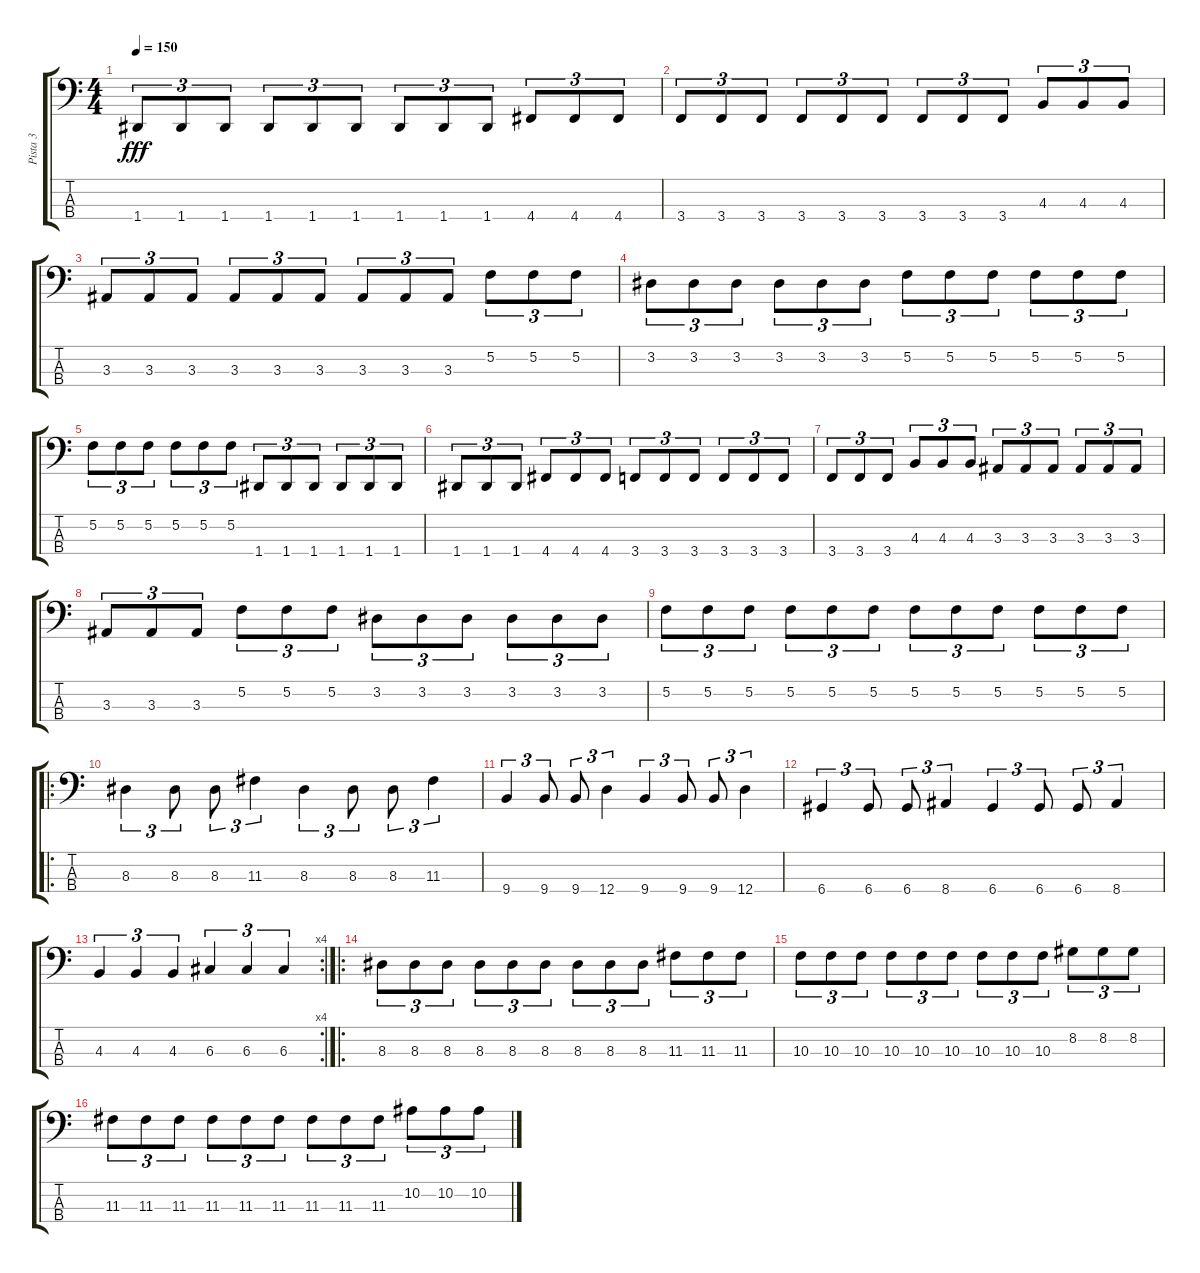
\track ("Pista 3" "Pista 3") {instrument electricbassfinger}
\staff {score tabs}
\tuning (F2 C2 G1 D1) {hide}
\ts (4 4)
\tempo 150
\clef f4
\ks c
1.4.8{tu (3 2) dy fff} 1.4.8{tu (3 2)} 1.4.8{tu (3 2)} 1.4.8{tu (3 2)} 1.4.8{tu (3 2)} 1.4.8{tu (3 2)} 1.4.8{tu (3 2)} 1.4.8{tu (3 2)} 1.4.8{tu (3 2)} 4.4.8{tu (3 2)} 4.4.8{tu (3 2)} 4.4.8{tu (3 2)} |
3.4.8{tu (3 2)} 3.4.8{tu (3 2)} 3.4.8{tu (3 2)} 3.4.8{tu (3 2)} 3.4.8{tu (3 2)} 3.4.8{tu (3 2)} 3.4.8{tu (3 2)} 3.4.8{tu (3 2)} 3.4.8{tu (3 2)} 4.3.8{tu (3 2)} 4.3.8{tu (3 2)} 4.3.8{tu (3 2)} |
3.3.8{tu (3 2)} 3.3.8{tu (3 2)} 3.3.8{tu (3 2)} 3.3.8{tu (3 2)} 3.3.8{tu (3 2)} 3.3.8{tu (3 2)} 3.3.8{tu (3 2)} 3.3.8{tu (3 2)} 3.3.8{tu (3 2)} 5.2.8{tu (3 2)} 5.2.8{tu (3 2)} 5.2.8{tu (3 2)} |
3.2.8{tu (3 2)} 3.2.8{tu (3 2)} 3.2.8{tu (3 2)} 3.2.8{tu (3 2)} 3.2.8{tu (3 2)} 3.2.8{tu (3 2)} 5.2.8{tu (3 2)} 5.2.8{tu (3 2)} 5.2.8{tu (3 2)} 5.2.8{tu (3 2)} 5.2.8{tu (3 2)} 5.2.8{tu (3 2)} |
5.2.8{tu (3 2)} 5.2.8{tu (3 2)} 5.2.8{tu (3 2)} 5.2.8{tu (3 2)} 5.2.8{tu (3 2)} 5.2.8{tu (3 2)} 1.4.8{tu (3 2)} 1.4.8{tu (3 2)} 1.4.8{tu (3 2)} 1.4.8{tu (3 2)} 1.4.8{tu (3 2)} 1.4.8{tu (3 2)} |
1.4.8{tu (3 2)} 1.4.8{tu (3 2)} 1.4.8{tu (3 2)} 4.4.8{tu (3 2)} 4.4.8{tu (3 2)} 4.4.8{tu (3 2)} 3.4.8{tu (3 2)} 3.4.8{tu (3 2)} 3.4.8{tu (3 2)} 3.4.8{tu (3 2)} 3.4.8{tu (3 2)} 3.4.8{tu (3 2)} |
3.4.8{tu (3 2)} 3.4.8{tu (3 2)} 3.4.8{tu (3 2)} 4.3.8{tu (3 2)} 4.3.8{tu (3 2)} 4.3.8{tu (3 2)} 3.3.8{tu (3 2)} 3.3.8{tu (3 2)} 3.3.8{tu (3 2)} 3.3.8{tu (3 2)} 3.3.8{tu (3 2)} 3.3.8{tu (3 2)} |
3.3.8{tu (3 2)} 3.3.8{tu (3 2)} 3.3.8{tu (3 2)} 5.2.8{tu (3 2)} 5.2.8{tu (3 2)} 5.2.8{tu (3 2)} 3.2.8{tu (3 2)} 3.2.8{tu (3 2)} 3.2.8{tu (3 2)} 3.2.8{tu (3 2)} 3.2.8{tu (3 2)} 3.2.8{tu (3 2)} |
5.2.8{tu (3 2)} 5.2.8{tu (3 2)} 5.2.8{tu (3 2)} 5.2.8{tu (3 2)} 5.2.8{tu (3 2)} 5.2.8{tu (3 2)} 5.2.8{tu (3 2)} 5.2.8{tu (3 2)} 5.2.8{tu (3 2)} 5.2.8{tu (3 2)} 5.2.8{tu (3 2)} 5.2.8{tu (3 2)} |
\ro
8.3.4{tu (3 2)} 8.3.8{tu (3 2)} 8.3.8{tu (3 2)} 11.3.4{tu (3 2)} 8.3.4{tu (3 2)} 8.3.8{tu (3 2)} 8.3.8{tu (3 2)} 11.3.4{tu (3 2)} |
9.4.4{tu (3 2)} 9.4.8{tu (3 2)} 9.4.8{tu (3 2)} 12.4.4{tu (3 2)} 9.4.4{tu (3 2)} 9.4.8{tu (3 2)} 9.4.8{tu (3 2)} 12.4.4{tu (3 2)} |
6.4.4{tu (3 2)} 6.4.8{tu (3 2)} 6.4.8{tu (3 2)} 8.4.4{tu (3 2)} 6.4.4{tu (3 2)} 6.4.8{tu (3 2)} 6.4.8{tu (3 2)} 8.4.4{tu (3 2)} |
\rc 4
4.3.4{tu (3 2)} 4.3.4{tu (3 2)} 4.3.4{tu (3 2)} 6.3.4{tu (3 2)} 6.3.4{tu (3 2)} 6.3.4{tu (3 2)} |
\ro
8.3.8{tu (3 2)} 8.3.8{tu (3 2)} 8.3.8{tu (3 2)} 8.3.8{tu (3 2)} 8.3.8{tu (3 2)} 8.3.8{tu (3 2)} 8.3.8{tu (3 2)} 8.3.8{tu (3 2)} 8.3.8{tu (3 2)} 11.3.8{tu (3 2)} 11.3.8{tu (3 2)} 11.3.8{tu (3 2)} |
10.3.8{tu (3 2)} 10.3.8{tu (3 2)} 10.3.8{tu (3 2)} 10.3.8{tu (3 2)} 10.3.8{tu (3 2)} 10.3.8{tu (3 2)} 10.3.8{tu (3 2)} 10.3.8{tu (3 2)} 10.3.8{tu (3 2)} 8.2.8{tu (3 2)} 8.2.8{tu (3 2)} 8.2.8{tu (3 2)} |
11.3.8{tu (3 2)} 11.3.8{tu (3 2)} 11.3.8{tu (3 2)} 11.3.8{tu (3 2)} 11.3.8{tu (3 2)} 11.3.8{tu (3 2)} 11.3.8{tu (3 2)} 11.3.8{tu (3 2)} 11.3.8{tu (3 2)} 10.2.8{tu (3 2)} 10.2.8{tu (3 2)} 10.2.8{tu (3 2)}
